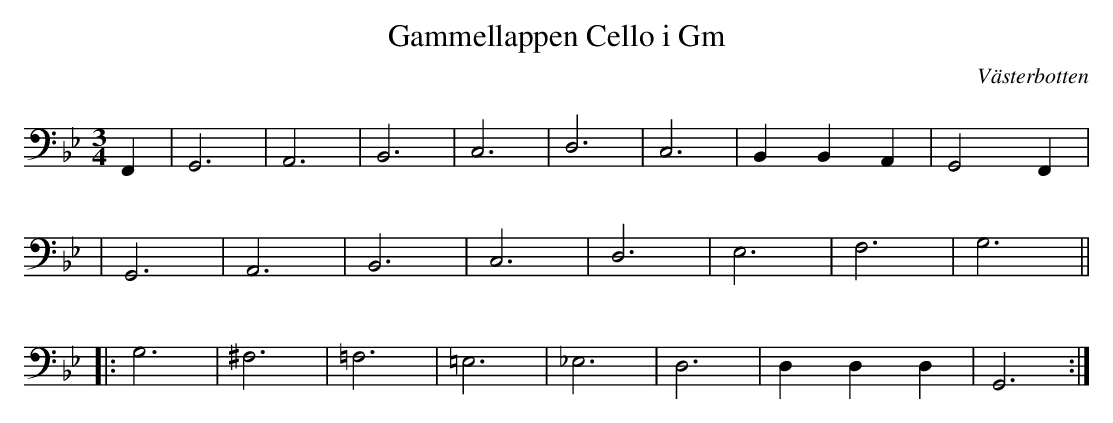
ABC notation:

X:1
T:Gammellappen Cello i Gm
O:Västerbotten
M:3/4
L:1/4
K:Gm
F,, | G,,3 | A,,3 | B,,3  | C,3 | D,3 | C,3 | B,,B,,A,,  | G,,2 F,,|
| G,,3 | A,,3 | B,,3  | C,3 | D,3 | E,3 | F,3 | G,3 ||
|: G,3 | ^F,3 | =F,3 | =E,3 | _E,3 | D,3 | D,D,D, | G,,3 :|
